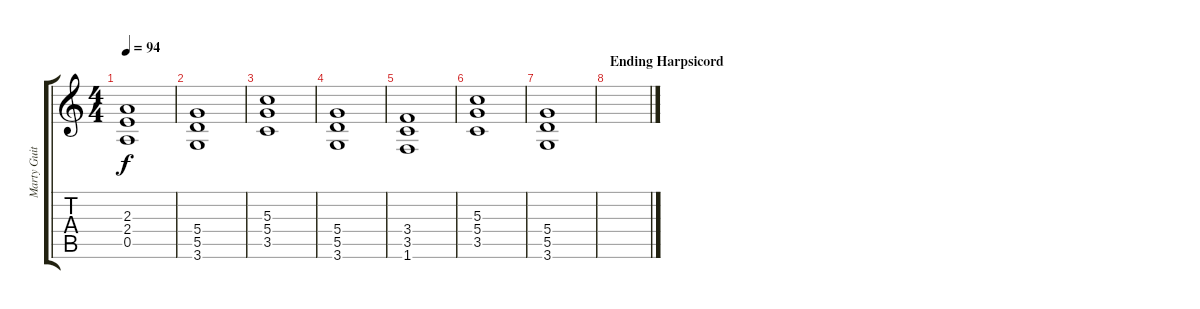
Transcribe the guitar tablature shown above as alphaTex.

\track ("Marty Guitar" "Marty Guit") {instrument overdrivenguitar}
\staff {score tabs}
\tuning (E4 B3 G3 D3 A2 E2) {hide}
\ts (4 4)
\section ("" "")
\tempo 94
\clef g2
\ks c
(2.3 2.4 0.5).1{dy f} |
(5.4 5.5 3.6).1 |
(5.3 5.4 3.5).1 |
(5.4 5.5 3.6).1 |
(3.4 3.5 1.6).1 |
(5.3 5.4 3.5).1 |
(5.4 5.5 3.6).1 |
\section ("" "Ending Harpsicord ")
